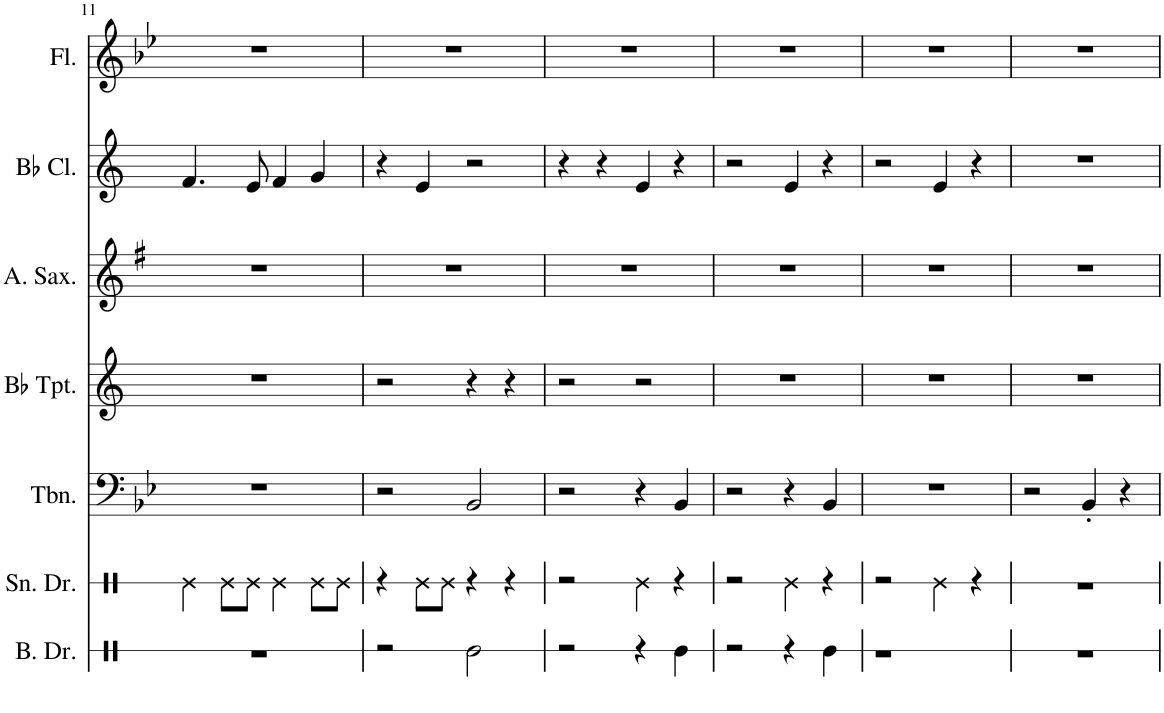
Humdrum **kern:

**kern	**kern	**kern	**kern	**kern	**kern	**kern
*part7	*part6	*part5	*part4	*part3	*part2	*part1
*staff7	*staff6	*staff5	*staff4	*staff3	*staff2	*staff1
*I"Bass Drum	*I"Snare Drum	*I"Trombone	*I"Bb Trumpet	*I"Alto Saxophone	*I"Bb Clarinet	*I"Flute
*I'B. Dr.	*I'Sn. Dr.	*I'Tbn.	*I'Bb Tpt.	*I'A. Sax.	*I'Bb Cl.	*I'Fl.
!!LO:PB:g=z
*clefX	*clefX	*clefF4	*clefG2	*clefG2	*clefG2	*clefG2
*	*	*	*Trd1c2	*Trd5c9	*Trd1c2	*
*k[]	*k[]	*k[b-e-]	*k[]	*k[f#]	*k[]	*k[b-e-]
*M4/4	*M4/4	*M4/4	*M4/4	*M4/4	*M4/4	*M4/4
=11	=11	=11	=11	=11	=11	=11
1r	4Re\	1r	1r	1r	4.f/	1r
.	8Re\L	.	.	.	.	.
.	8Re\J	.	.	.	8e/	.
.	4Re\	.	.	.	4f/	.
.	8Re\L	.	.	.	4g/	.
.	8Re\J	.	.	.	.	.
=12	=12	=12	=12	=12	=12	=12
2r	4r	2r	2r	1r	4r	1r
.	8Re\L	.	.	.	4e/	.
.	8Re\J	.	.	.	.	.
2Re\	4r	2BB-/	4r	.	2r	.
.	4r	.	4r	.	.	.
=13	=13	=13	=13	=13	=13	=13
2r	2r	2r	2r	1r	4r	1r
.	.	.	.	.	4r	.
4r	4Re\	4r	2r	.	4e/	.
4Re\	4r	4BB-/	.	.	4r	.
=14	=14	=14	=14	=14	=14	=14
2r	2r	2r	1r	1r	2r	1r
4r	4Re\	4r	.	.	4e/	.
4Re\	4r	4BB-/	.	.	4r	.
=15	=15	=15	=15	=15	=15	=15
1r	2r	1r	1r	1r	2r	1r
.	4Re\	.	.	.	4e/	.
.	4r	.	.	.	4r	.
=16	=16	=16	=16	=16	=16	=16
1r	1r	2r	1r	1r	1r	1r
.	.	4BB-'/	.	.	.	.
.	.	4r	.	.	.	.
=	=	=	=	=	=	=
*-	*-	*-	*-	*-	*-	*-
